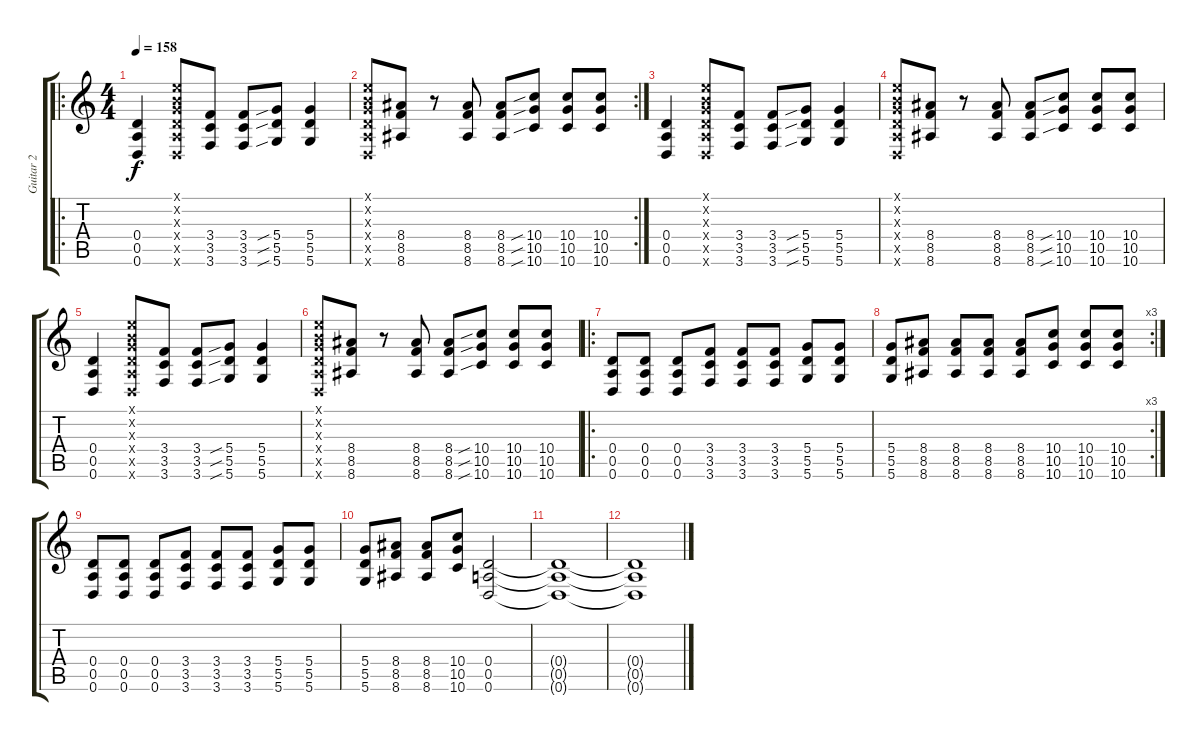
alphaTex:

\track ("Guitar 2" "Guitar 2") {instrument distortionguitar}
\staff {score tabs}
\tuning (E4 B3 G3 D3 A2 D2) {hide}
\ro
\ts (4 4)
\tempo 158
\clef g2
\ks c
(0.4 0.5 0.6).4{dy f} (0.1{x} 0.2{x} 0.3{x} 0.4{x} 0.5{x} 0.6{x}).8 (3.4 3.5 3.6).8 (3.4 3.5 3.6).8 (5.4{sib} 5.5{sib} 5.6{sib}).8 (5.4 5.5 5.6).4 |
\rc 2
(0.1{x} 0.2{x} 0.3{x} 0.4{x} 0.5{x} 0.6{x}).8 (8.4 8.5 8.6).8 r.8 (8.4 8.5 8.6).8 (8.4 8.5 8.6).8 (10.4{sib} 10.5{sib} 10.6{sib}).8 (10.4 10.5 10.6).8 (10.4 10.5 10.6).8 |
(0.4 0.5 0.6).4 (0.1{x} 0.2{x} 0.3{x} 0.4{x} 0.5{x} 0.6{x}).8 (3.4 3.5 3.6).8 (3.4 3.5 3.6).8 (5.4{sib} 5.5{sib} 5.6{sib}).8 (5.4 5.5 5.6).4 |
(0.1{x} 0.2{x} 0.3{x} 0.4{x} 0.5{x} 0.6{x}).8 (8.4 8.5 8.6).8 r.8 (8.4 8.5 8.6).8 (8.4 8.5 8.6).8 (10.4{sib} 10.5{sib} 10.6{sib}).8 (10.4 10.5 10.6).8 (10.4 10.5 10.6).8 |
(0.4 0.5 0.6).4 (0.1{x} 0.2{x} 0.3{x} 0.4{x} 0.5{x} 0.6{x}).8 (3.4 3.5 3.6).8 (3.4 3.5 3.6).8 (5.4{sib} 5.5{sib} 5.6{sib}).8 (5.4 5.5 5.6).4 |
(0.1{x} 0.2{x} 0.3{x} 0.4{x} 0.5{x} 0.6{x}).8 (8.4 8.5 8.6).8 r.8 (8.4 8.5 8.6).8 (8.4 8.5 8.6).8 (10.4{sib} 10.5{sib} 10.6{sib}).8 (10.4 10.5 10.6).8 (10.4 10.5 10.6).8 |
\ro
(0.4 0.5 0.6).8 (0.4 0.5 0.6).8 (0.4 0.5 0.6).8 (3.4 3.5 3.6).8 (3.4 3.5 3.6).8 (3.4 3.5 3.6).8 (5.4 5.5 5.6).8 (5.4 5.5 5.6).8 |
\rc 3
(5.4 5.5 5.6).8 (8.4 8.5 8.6).8 (8.4 8.5 8.6).8 (8.4 8.5 8.6).8 (8.4 8.5 8.6).8 (10.4 10.5 10.6).8 (10.4 10.5 10.6).8 (10.4 10.5 10.6).8 |
(0.4 0.5 0.6).8 (0.4 0.5 0.6).8 (0.4 0.5 0.6).8 (3.4 3.5 3.6).8 (3.4 3.5 3.6).8 (3.4 3.5 3.6).8 (5.4 5.5 5.6).8 (5.4 5.5 5.6).8 |
(5.4 5.5 5.6).8 (8.4 8.5 8.6).8 (8.4 8.5 8.6).8 (10.4 10.5 10.6).8 (0.4 0.5 0.6).2 |
(0.4{t} 0.5{t} 0.6{t}).1 |
(0.4{t} 0.5{t} 0.6{t}).1
